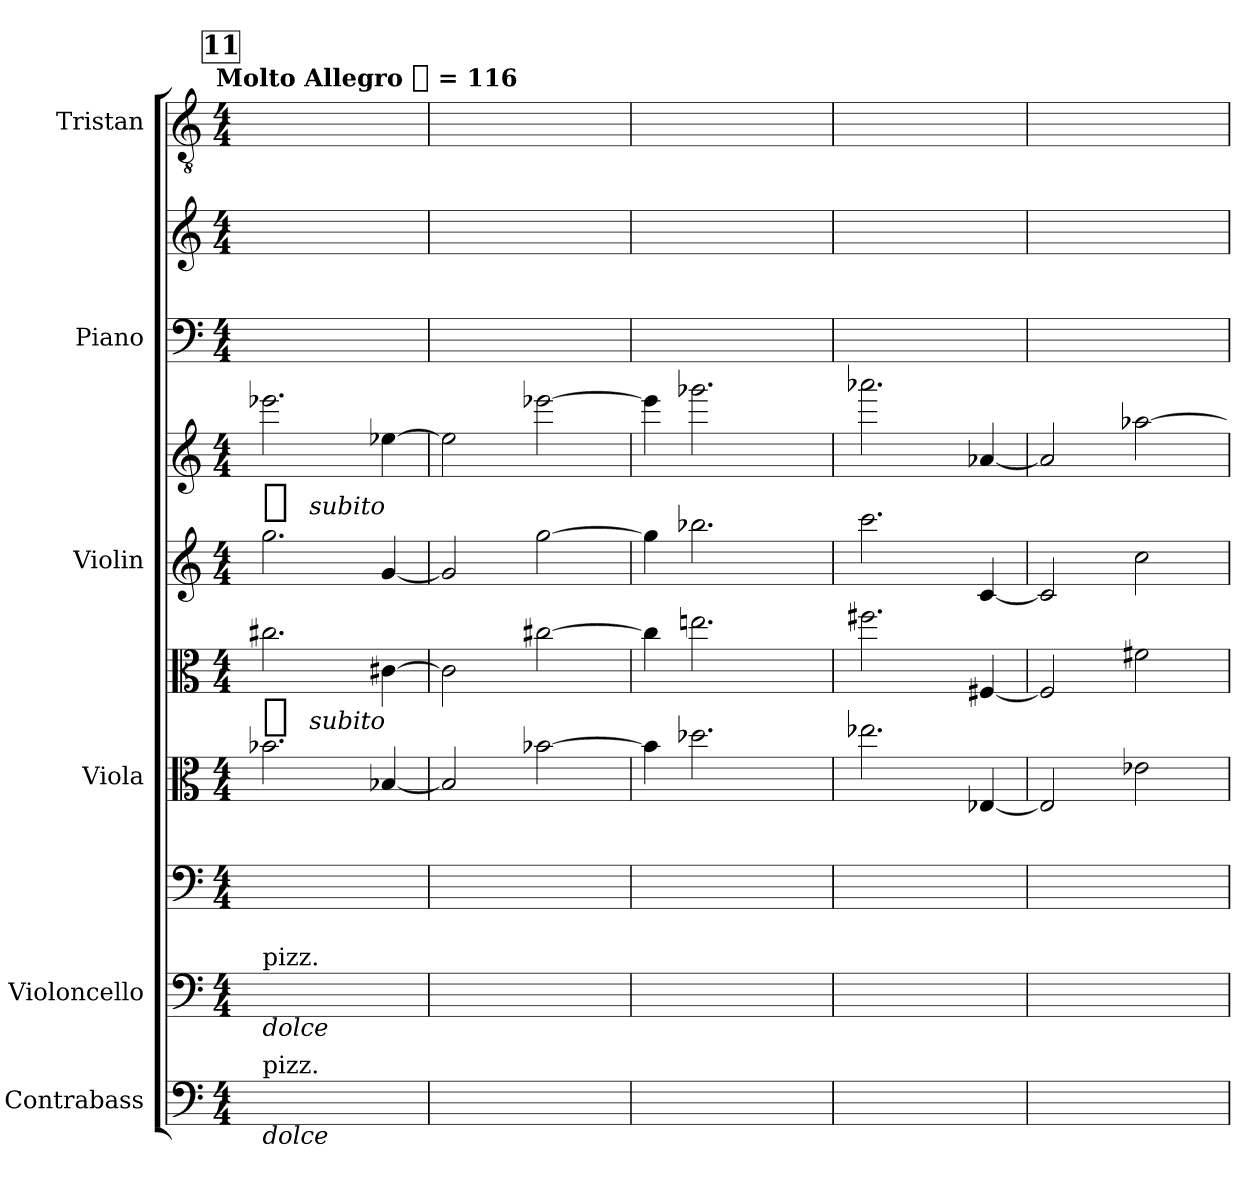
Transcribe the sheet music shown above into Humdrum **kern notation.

**kern	**kern	**kern	**kern	**kern	**dynam	**kern	**kern	**dynam	**kern	**kern	**kern
*part6	*part5	*part5	*part4	*part4	*part4	*part3	*part3	*part3	*part2	*part2	*part1
*staff10	*staff9	*staff8	*staff7	*staff6	*staff6/7	*staff5	*staff4	*staff4/5	*staff3	*staff2	*staff1
*I"Contrabass	*I"Violoncello	*	*I"Viola	*	*	*I"Violin	*	*	*I"Piano	*	*I"Tristan
*I'Cb.	*I'Vc	*	*I'Vla	*	*	*I'Vln	*	*	*I'Pno	*	*
*clefF4	*clefF4	*clefF4	*clefC3	*clefC3	*	*clefG2	*clefG2	*	*clefF4	*clefG2	*clefGv2
*ITrd7c12	*	*	*	*	*	*	*	*	*	*	*
*k[]	*k[]	*k[]	*k[]	*k[]	*	*k[]	*k[]	*	*k[]	*k[]	*k[]
!!LO:TX:omd:t=Molto Allegro [half] = 116
*M4/4	*M4/4	*M4/4	*M4/4	*M4/4	*	*M4/4	*M4/4	*	*M4/4	*M4/4	*M4/4
*MM232	*MM232	*MM232	*MM232	*MM232	*	*MM232	*MM232	*	*MM232	*MM232	*MM232
!!LO:REH:place=s1:t=11
=98	=98	=98	=98	=98	=98	=98	=98	=98	=98	=98	=98
!	!LO:TX:b:i:t=dolce	!	!	!	!	!	!	!	!	!	!
!	!LO:TX:a:t=pizz.	!	!	!	!	!	!	!	!	!	!
!LO:TX:b:i:t=dolce	!	!	!	!	!	!	!	!	!	!	!
!LO:TX:a:t=pizz.	!	!	!	!	!	!	!	!	!	!	!
!	!	!	!	!	!LO:DY:t=%s  subito	!	!	!	!	!	!
!	!	!	!	!	!LO:DY:n=1:t=%s  subito	!	!	!LO:DY:t=%s  subito	!	!	!
!	!	!	!	!	!	!	!	!LO:DY:n=1:t=%s  subito	!	!	!
2ryy	2ryy	1ryy	2.b-X	2.cc#X	p p	2.gg	2.eee-X	p p	2ryy	1ryy	1ryy
*	*	*	*	*	*	*	*	*	*8ba	*	*
2ryy	2ryy	.	.	.	.	.	.	.	4ryy	.	.
.	.	.	[4B-X	[4c#X	.	[4g	[4ee-X	.	4ryy	.	.
=99	=99	=99	=99	=99	=99	=99	=99	=99	=99	=99	=99
2ryy	2ryy	1ryy	2B-]	2c#]	.	2g]	2ee-]	.	2ryy	1ryy	4ryy
.	.	.	.	.	.	.	.	.	.	.	4ryy
2ryy	2ryy	.	[2b-X	[2cc#X	.	[2gg	[2eee-X	.	4ryy	.	4ryy
.	.	.	.	.	.	.	.	.	4ryy	.	4ryy
=100	=100	=100	=100	=100	=100	=100	=100	=100	=100	=100	=100
2ryy	2ryy	1ryy	4b-]	4cc#]	.	4gg]	4eee-]	.	2ryy	4ryy	4ryy
.	.	.	2.dd-X	2.een	.	2.bb-X	2.ggg-X	.	.	2.ryy	4ryy
2ryy	2ryy	.	.	.	.	.	.	.	4ryy	.	4ryy
.	.	.	.	.	.	.	.	.	4ryy	.	4ryy
=101	=101	=101	=101	=101	=101	=101	=101	=101	=101	=101	=101
2ryy	2ryy	1ryy	2.ee-X	2.ff#X	.	2.ccc	2.aaa-X	.	2ryy	1ryy	1ryy
2ryy	2ryy	.	.	.	.	.	.	.	4ryy	.	.
.	.	.	[4E-X	[4F#X	.	[4c	[4a-X	.	4ryy	.	.
=102	=102	=102	=102	=102	=102	=102	=102	=102	=102	=102	=102
2ryy	2ryy	1ryy	2E-]	2F#]	.	2c]	2a-]	.	2ryy	1ryy	4ryy
.	.	.	.	.	.	.	.	.	.	.	4ryy
2ryy	2ryy	.	2e-X	2f#X	.	2cc	[2aa-X	.	4ryy	.	4ryy
*	*	*	*	*	*	*	*	*	*X8ba	*	*
.	.	.	.	.	.	.	.	.	4ryy	.	4ryy
=	=	=	=	=	=	=	=	=	=	=	=
*-	*-	*-	*-	*-	*-	*-	*-	*-	*-	*-	*-
